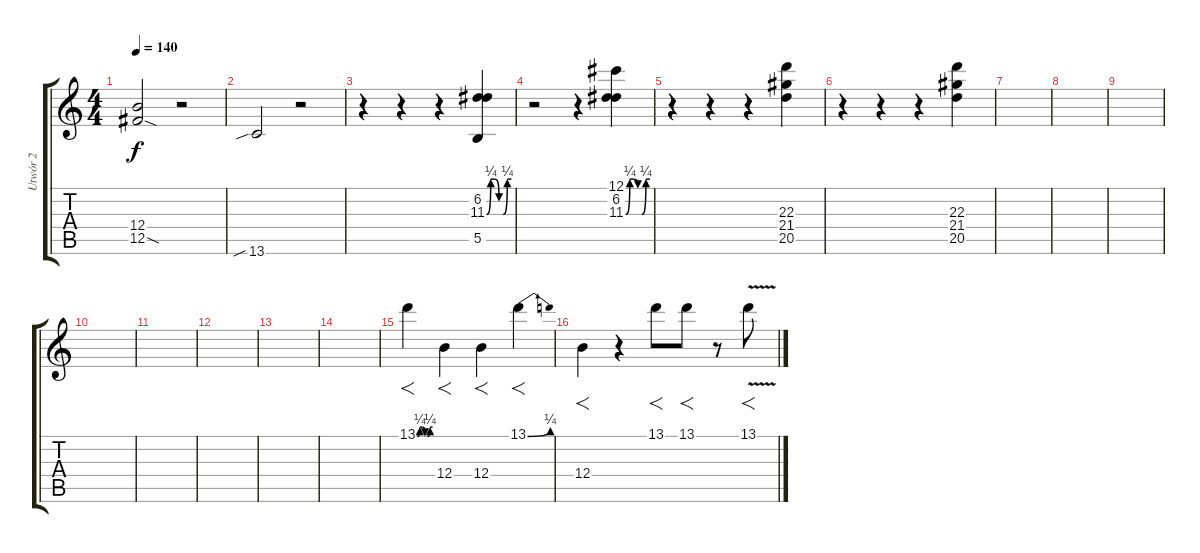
\track ("Utwór 2" "Utwór 2") {instrument overdrivenguitar}
\staff {score tabs}
\tuning (Db4 Ab3 E3 B2 Gb2 B1) {hide}
\ts (4 4)
\tempo 140
\clef g2
\ks c
(12.4 12.5{sod}).2{dy f} r.2 |
13.6{sib}.2 r.2 |
r.4 r.4 r.4 (6.2 11.3{be (custom 0 0 10 1 20 1 30 0 40 0 50 1 60 1)} 5.5).4 |
r.2 r.4 (12.1 6.2 11.3{be (custom 0 0 10 1 20 1 30 0 40 0 50 1 60 1)}).4 |
r.4 r.4 r.4 (22.3 21.4 20.5).4 |
r.4 r.4 r.4 (22.3 21.4 20.5).4 |
|
|
|
|
|
|
|
|
13.1{be (custom 0 0 10 1 20 1 30 0 40 0 50 1 60 1)}.4{f} 12.4.4{f} 12.4.4{f} 13.1{be (bend 0 0 60 1)}.4{f} |
12.4.4{f} r.4 13.1.8{f} 13.1.8{f} r.8 13.1{v}.8{f}
